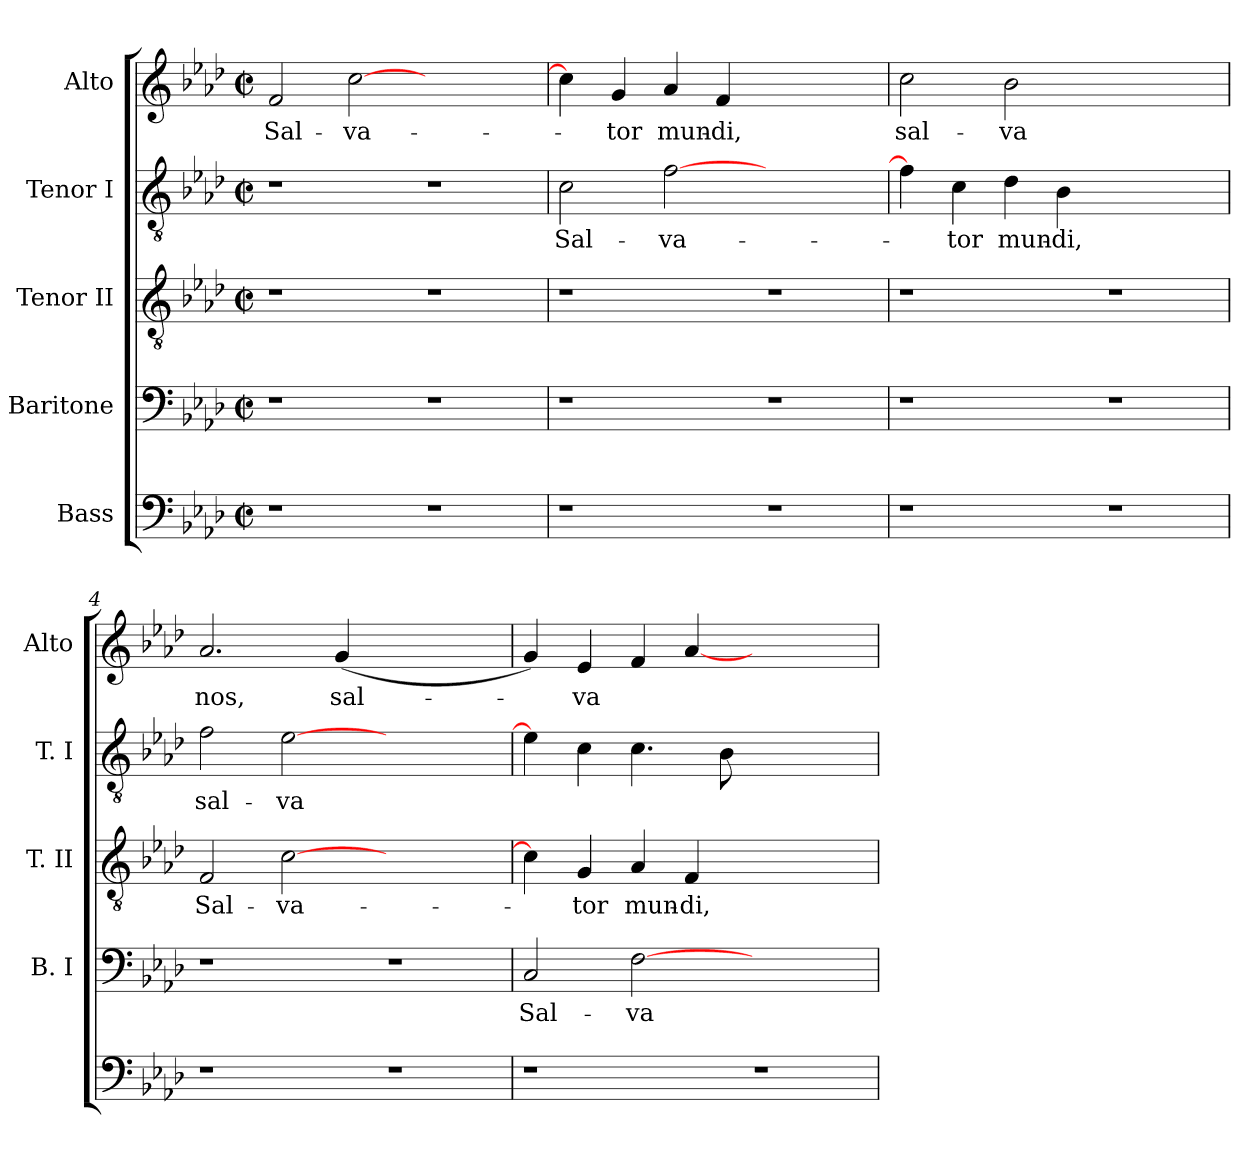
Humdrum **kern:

**kern	**kern	**text	**kern	**text	**kern	**text	**kern	**text
*part5	*part4	*part4	*part3	*part3	*part2	*part2	*part1	*part1
*staff5	*staff4	*staff4	*staff3	*staff3	*staff2	*staff2	*staff1	*staff1
*I"Bass	*I"Baritone	*	*I"Tenor II	*	*I"Tenor I	*	*I"Alto	*
*	*I'B. I	*	*I'T. II	*	*I'T. I	*	*I'Alto	*
!!LO:PB:g=z
*clefF4	*clefF4	*	*clefGv2	*	*clefGv2	*	*clefG2	*
*	*ITrd7c12	*	*	*	*	*	*	*
*k[b-e-a-d-]	*k[b-e-a-d-]	*	*k[b-e-a-d-]	*	*k[b-e-a-d-]	*	*k[b-e-a-d-]	*
*A-:	*A-:	*	*A-:	*	*A-:	*	*A-:	*
*M2/2	*M2/2	*	*M2/2	*	*M2/2	*	*M2/2	*
*met(c|)	*met(c|)	*	*met(c|)	*	*met(c|)	*	*met(c|)	*
=1	=1	=1	=1	=1	=1	=1	=1	=1
!	!	!	!	!	!	!	!	!LO:LY:b:color=#000000
1r	1r	.	1r	.	1r	.	2fi/	Sal-
!	!	!	!	!	!	!	!	!LO:LY:b:color=#000000
.	.	.	.	.	.	.	[>2cci\	-va-
1r	1r	.	1r	.	1r	.	1ryy	.
=2	=2	=2	=2	=2	=2	=2	=2	=2
!	!	!	!	!	!	!LO:LY:b:color=#000000	!	!
1r	1r	.	1r	.	2ci\	Sal-	4cci\]	.
!	!	!	!	!	!	!	!	!LO:LY:b:color=#000000
.	.	.	.	.	.	.	4gi/	-tor
!	!	!	!	!	!	!LO:LY:b:color=#000000	!	!
!	!	!	!	!	!	!	!	!LO:LY:b:color=#000000
.	.	.	.	.	[>2fi\	-va-	4a-i/	mun-
!	!	!	!	!	!	!	!	!LO:LY:b:color=#000000
.	.	.	.	.	.	.	4fi/	-di,
1r	1r	.	1r	.	1ryy	.	1ryy	.
=3	=3	=3	=3	=3	=3	=3	=3	=3
!	!	!	!	!	!	!	!	!LO:LY:b:color=#000000
1r	1r	.	1r	.	4fi\]	.	2cci\	sal-
!	!	!	!	!	!	!LO:LY:b:color=#000000	!	!
.	.	.	.	.	4ci\	-tor	.	.
!	!	!	!	!	!	!LO:LY:b:color=#000000	!	!
!	!	!	!	!	!	!	!	!LO:LY:b:color=#000000
.	.	.	.	.	4d-i\	mun-	2b-i\	-va
!	!	!	!	!	!	!LO:LY:b:color=#000000	!	!
.	.	.	.	.	4B-i\	-di,	.	.
1r	1r	.	1r	.	1ryy	.	1ryy	.
=4	=4	=4	=4	=4	=4	=4	=4	=4
!	!	!	!	!LO:LY:b:color=#000000	!	!	!	!
!	!	!	!	!	!	!LO:LY:b:color=#000000	!	!
!	!	!	!	!	!	!	!	!LO:LY:b:color=#000000
1r	1r	.	2Fi/	Sal-	2fi\	sal-	2.a-i/	nos,
!	!	!	!	!LO:LY:b:color=#000000	!	!	!	!
!	!	!	!	!	!	!LO:LY:b:color=#000000	!	!
.	.	.	[>2ci\	-va-	[>2e-i\	-va	.	.
!	!	!	!	!	!	!	!	!LO:LY:b:color=#000000
.	.	.	.	.	.	.	(4gi/	sal-
1r	1r	.	1ryy	.	1ryy	.	1ryy	.
=5	=5	=5	=5	=5	=5	=5	=5	=5
!	!	!LO:LY:b:color=#000000	!	!	!	!	!	!
1r	2CCi/	Sal-	4ci\]	.	4e-i\]	.	4gi/)	.
!	!	!	!	!LO:LY:b:color=#000000	!	!	!	!
!	!	!	!	!	!	!	!	!LO:LY:b:color=#000000
.	.	.	4Gi/	-tor	4ci\	.	4e-i/	-va
!	!	!LO:LY:b:color=#000000	!	!	!	!	!	!
!	!	!	!	!LO:LY:b:color=#000000	!	!	!	!
.	[>2FFi\	-va-	4A-i/	mun-	4.ci\	.	4fi/	.
!	!	!	!	!LO:LY:b:color=#000000	!	!	!	!
.	.	.	4Fi/	-di,	.	.	[<4a-i/	.
.	.	.	.	.	8B-i\	.	.	.
1r	1ryy	.	1ryy	.	1ryy	.	1ryy	.
=	=	=	=	=	=	=	=	=
*-	*-	*-	*-	*-	*-	*-	*-	*-
